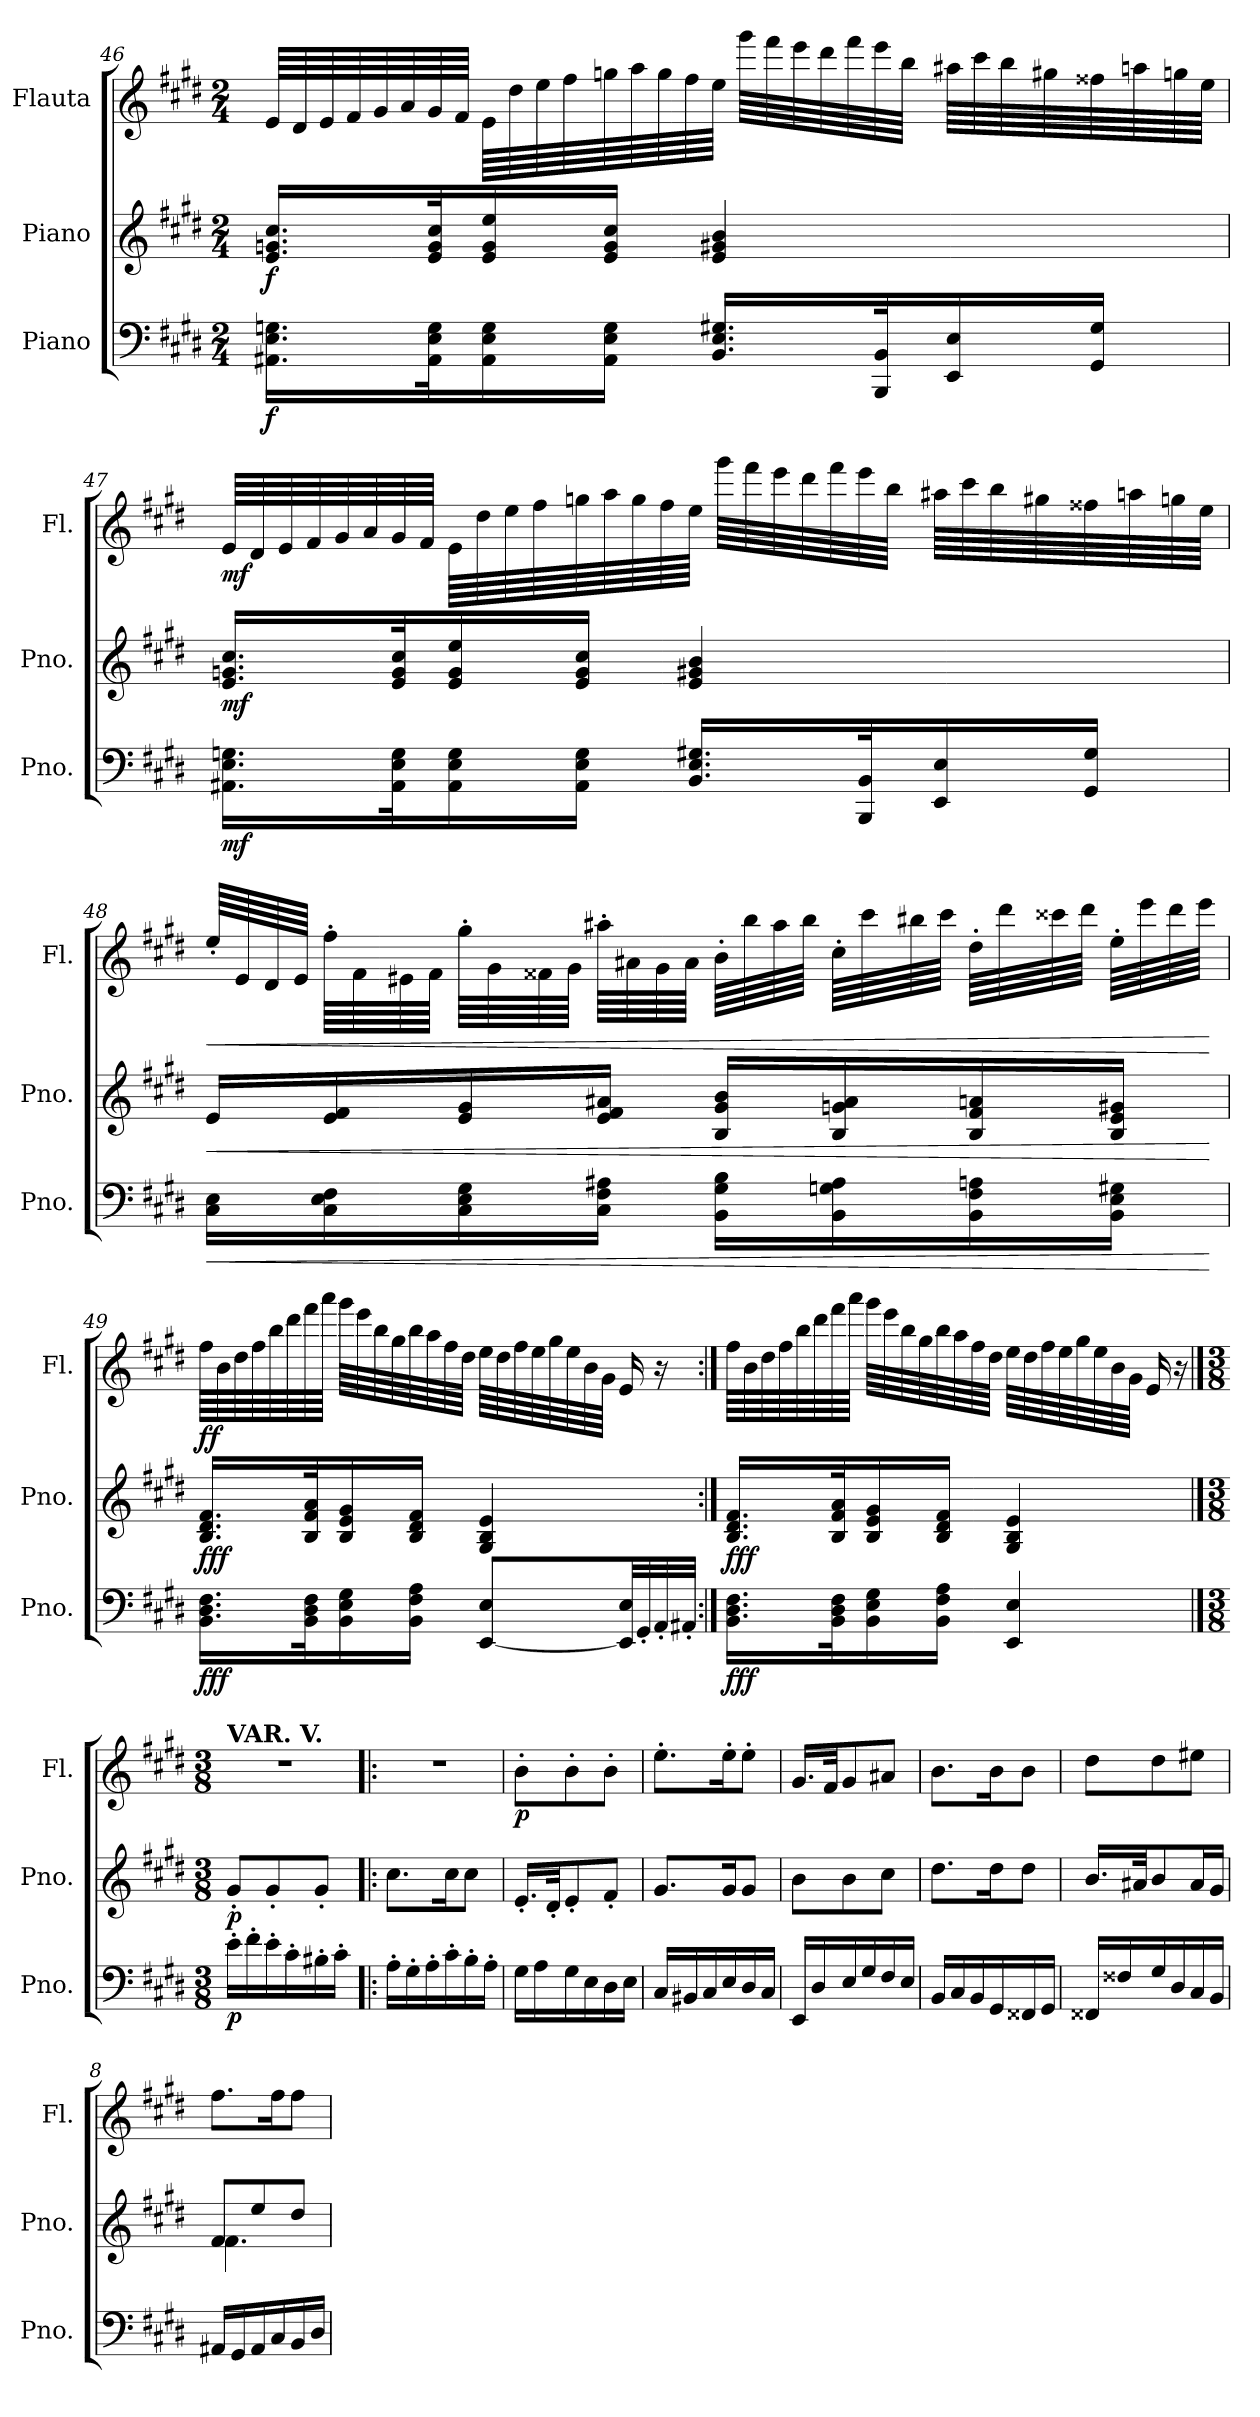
**kern	**dynam	**kern	**dynam	**kern	**dynam
*part3	*part3	*part2	*part2	*part1	*part1
*staff3	*staff3	*staff2	*staff2	*staff1	*staff1
*I"Piano	*	*I"Piano	*	*I"Flauta	*
*I'Pno.	*	*I'Pno.	*	*I'Fl.	*
!!LO:LB:g=z
*clefF4	*	*clefG2	*	*clefG2	*
*k[f#c#g#d#]	*	*k[f#c#g#d#]	*	*k[f#c#g#d#]	*
*M2/4	*	*M2/4	*	*M2/4	*
=46	=46	=46	=46	=46	=46
!	!LO:DY:b	!	!LO:DY:b	!	!
16.AA#X\ 16.E\ 16.Gn\LL	f	16.e/ 16.gn/ 16.cc#/LL	f	64e/LLLL	.
.	.	.	.	64d#/	.
.	.	.	.	64e/	.
.	.	.	.	64f#/	.
.	.	.	.	64g#/	.
.	.	.	.	64a/	.
32AA#\ 32E\ 32G\K	.	32e/ 32g/ 32cc#/K	.	64g#/	.
.	.	.	.	64f#/JJJJ	.
16AA#\ 16E\ 16G\	.	16e/ 16g/ 16ee/	.	64e\LLLL	.
.	.	.	.	64dd#\	.
.	.	.	.	64ee\	.
.	.	.	.	64ff#\	.
16AA#\ 16E\ 16G\JJ	.	16e/ 16g/ 16cc#/JJ	.	64ggn\	.
.	.	.	.	64aa\	.
.	.	.	.	64gg\	.
.	.	.	.	64ff#\	.
16.BB/ 16.E/ 16.G#X/LL	.	4e/ 4g#X/ 4b/	.	64ee\JJJJ	.
.	.	.	.	64ggg#\LLLL	.
.	.	.	.	64fff#\	.
.	.	.	.	64eee\	.
.	.	.	.	64ddd#\	.
.	.	.	.	64fff#\	.
32BBB/ 32BB/K	.	.	.	64eee\	.
.	.	.	.	64bb\JJJJ	.
16EE/ 16E/	.	.	.	64aa#X\LLLL	.
.	.	.	.	64ccc#\	.
.	.	.	.	64bb\	.
.	.	.	.	64gg#X\	.
16GG#/ 16G#/JJ	.	.	.	64ff##X\	.
.	.	.	.	64aan\	.
.	.	.	.	64ggn\	.
.	.	.	.	64ee\JJJJ	.
!!LO:PB:g=z
=47	=47	=47	=47	=47	=47
!	!LO:DY:b	!	!LO:DY:b	!	!LO:DY:b
16.AA#X\ 16.E\ 16.Gn\LL	mf	16.e/ 16.gn/ 16.cc#/LL	mf	64e/LLLL	mf
.	.	.	.	64d#/	.
.	.	.	.	64e/	.
.	.	.	.	64f#/	.
.	.	.	.	64g#/	.
.	.	.	.	64a/	.
32AA#\ 32E\ 32G\K	.	32e/ 32g/ 32cc#/K	.	64g#/	.
.	.	.	.	64f#/JJJJ	.
16AA#\ 16E\ 16G\	.	16e/ 16g/ 16ee/	.	64e\LLLL	.
.	.	.	.	64dd#\	.
.	.	.	.	64ee\	.
.	.	.	.	64ff#\	.
16AA#\ 16E\ 16G\JJ	.	16e/ 16g/ 16cc#/JJ	.	64ggn\	.
.	.	.	.	64aa\	.
.	.	.	.	64gg\	.
.	.	.	.	64ff#\	.
16.BB/ 16.E/ 16.G#X/LL	.	4e/ 4g#X/ 4b/	.	64ee\JJJJ	.
.	.	.	.	64ggg#\LLLL	.
.	.	.	.	64fff#\	.
.	.	.	.	64eee\	.
.	.	.	.	64ddd#\	.
.	.	.	.	64fff#\	.
32BBB/ 32BB/K	.	.	.	64eee\	.
.	.	.	.	64bb\JJJJ	.
16EE/ 16E/	.	.	.	64aa#X\LLLL	.
.	.	.	.	64ccc#\	.
.	.	.	.	64bb\	.
.	.	.	.	64gg#X\	.
16GG#/ 16G#/JJ	.	.	.	64ff##X\	.
.	.	.	.	64aan\	.
.	.	.	.	64ggn\	.
.	.	.	.	64ee\JJJJ	.
!!LO:LB:g=z
=48	=48	=48	=48	=48	=48
!	!LO:HP:b	!	!LO:HP:b	!	!LO:HP:b
16C#\ 16E\LL	<	16e/LL	<	64ee'/LLLL	<
.	.	.	.	64e/	.
.	.	.	.	64d#/	.
.	.	.	.	64e/JJJJ	.
16C#\ 16E\ 16F#\	.	16e/ 16f#/	.	64ff#'\LLLL	.
.	.	.	.	64f#\	.
.	.	.	.	64e#X\	.
.	.	.	.	64f#\JJJJ	.
16C#\ 16E\ 16G#\	.	16e/ 16g#/	.	64gg#'\LLLL	.
.	.	.	.	64g#\	.
.	.	.	.	64f##X\	.
.	.	.	.	64g#\JJJJ	.
16C#\ 16F#\ 16A#X\JJ	.	16e/ 16f#/ 16a#X/JJ	.	64aa#X'\LLLL	.
.	.	.	.	64a#X\	.
.	.	.	.	64g#\	.
.	.	.	.	64a#\JJJJ	.
16BB\ 16G#\ 16B\LL	.	16B/ 16g#/ 16b/LL	.	64b'\LLLL	.
.	.	.	.	64bb\	.
.	.	.	.	64aa#\	.
.	.	.	.	64bb\JJJJ	.
16BB\ 16Gn\ 16A#\	.	16B/ 16gn/ 16a#/	.	64cc#'\LLLL	.
.	.	.	.	64ccc#\	.
.	.	.	.	64bb#X\	.
.	.	.	.	64ccc#\JJJJ	.
16BB\ 16F#\ 16An\	.	16B/ 16f#/ 16an/	.	64dd#'\LLLL	.
.	.	.	.	64ddd#\	.
.	.	.	.	64ccc##X\	.
.	.	.	.	64ddd#\JJJJ	.
16BB\ 16E\ 16G#X\JJ	.	16B/ 16e/ 16g#X/JJ	.	64ee'\LLLL	.
.	.	.	.	64eee\	.
.	.	.	.	64ddd#\	.
.	.	.	.	64eee\JJJJ	.
.	[	.	[	.	[
!!LO:LB:g=z
=49	=49	=49	=49	=49	=49
!	!LO:DY:b	!	!	!	!
!	!LO:DY:n=1:b	!	!	!	!
!	!LO:DY:n=2:b	!	!LO:DY:b	!	!
!	!	!	!LO:DY:n=1:b	!	!
!	!	!	!LO:DY:n=2:b	!	!LO:DY:b
16.BB\ 16.D#\ 16.F#\LL	f f f	16.B/ 16.d#/ 16.f#/LL	f f f	64ff#\LLLL	ff
.	.	.	.	64b\	.
.	.	.	.	64dd#\	.
.	.	.	.	64ff#\	.
.	.	.	.	64bb\	.
.	.	.	.	64ddd#\	.
32BB\ 32D#\ 32F#\K	.	32B/ 32f#/ 32a/K	.	64fff#\	.
.	.	.	.	64aaa\JJJJ	.
16BB\ 16E\ 16G#\	.	16B/ 16e/ 16g#/	.	64ggg#\LLLL	.
.	.	.	.	64eee\	.
.	.	.	.	64bb\	.
.	.	.	.	64gg#\	.
16BB\ 16F#\ 16A\JJ	.	16B/ 16d#/ 16f#/JJ	.	64bb\	.
.	.	.	.	64aa\	.
.	.	.	.	64ff#\	.
.	.	.	.	64dd#\JJJJ	.
[8EE/ 8E/L	.	4G#/ 4B/ 4e/	.	64ee\LLLL	.
.	.	.	.	64dd#\	.
.	.	.	.	64ff#\	.
.	.	.	.	64ee\	.
.	.	.	.	64gg#\	.
.	.	.	.	64ee\	.
.	.	.	.	64b\	.
.	.	.	.	64g#\JJJJ	.
32EE/] 32E/LL	.	.	.	16e/	.
32GG#'/	.	.	.	.	.
32AA'/	.	.	.	16r	.
32AA#X'/JJJ	.	.	.	.	.
!!LO:PB:g=z
=50:|!	=50:|!	=50:|!	=50:|!	=50:|!	=50:|!
!	!LO:DY:b	!	!	!	!
!	!LO:DY:n=1:b	!	!	!	!
!	!LO:DY:n=2:b	!	!LO:DY:b	!	!
!	!	!	!LO:DY:n=1:b	!	!
!	!	!	!LO:DY:n=2:b	!	!
16.BB\ 16.D#\ 16.F#\LL	f f f	16.B/ 16.d#/ 16.f#/LL	f f f	64ff#\LLLL	.
.	.	.	.	64b\	.
.	.	.	.	64dd#\	.
.	.	.	.	64ff#\	.
.	.	.	.	64bb\	.
.	.	.	.	64ddd#\	.
32BB\ 32D#\ 32F#\K	.	32B/ 32f#/ 32a/K	.	64fff#\	.
.	.	.	.	64aaa\JJJJ	.
16BB\ 16E\ 16G#\	.	16B/ 16e/ 16g#/	.	64ggg#\LLLL	.
.	.	.	.	64eee\	.
.	.	.	.	64bb\	.
.	.	.	.	64gg#\	.
16BB\ 16F#\ 16A\JJ	.	16B/ 16d#/ 16f#/JJ	.	64bb\	.
.	.	.	.	64aa\	.
.	.	.	.	64ff#\	.
.	.	.	.	64dd#\JJJJ	.
4EE/ 4E/	.	4G#/ 4B/ 4e/	.	64ee\LLLL	.
.	.	.	.	64dd#\	.
.	.	.	.	64ff#\	.
.	.	.	.	64ee\	.
.	.	.	.	64gg#\	.
.	.	.	.	64ee\	.
.	.	.	.	64b\	.
.	.	.	.	64g#\JJJJ	.
.	.	.	.	16e/	.
.	.	.	.	16r	.
!!LO:LB:g=z
==1	==1	==1	==1	==1	==1
*M3/8	*	*M3/8	*	*M3/8	*
*	*	*	*	*MM80	*
!	!	!	!	!LO:TX:a:B:t=VAR. V.	!
!	!LO:DY:b	!	!LO:DY:b	!	!
16e'\LL	p	8g#'/L	p	4.r	.
16f#'\	.	.	.	.	.
16e'\	.	8g#'/	.	.	.
16c#'\	.	.	.	.	.
16B#X'\	.	8g#'/J	.	.	.
16c#'\JJ	.	.	.	.	.
=2!|:	=2!|:	=2!|:	=2!|:	=2!|:	=2!|:
16A'\LL	.	8.cc#\L	.	4.r	.
16G#'\	.	.	.	.	.
16A'\	.	.	.	.	.
16c#'\	.	16cc#\K	.	.	.
16B'\	.	8cc#\J	.	.	.
16A'\JJ	.	.	.	.	.
=3	=3	=3	=3	=3	=3
!	!	!	!	!	!LO:DY:b
16G#\LL	.	16.e'/LL	.	8b'\L	p
16A\	.	.	.	.	.
.	.	32d#'/JK	.	.	.
16G#\	.	8e'/	.	8b'\	.
16E\	.	.	.	.	.
16D#\	.	8f#'/J	.	8b'\J	.
16E\JJ	.	.	.	.	.
=4	=4	=4	=4	=4	=4
16C#/LL	.	8.g#/L	.	8.ee'\L	.
16BB#X/	.	.	.	.	.
16C#/	.	.	.	.	.
16E/	.	16g#/K	.	16ee'\K	.
16D#/	.	8g#/J	.	8ee'\J	.
16C#/JJ	.	.	.	.	.
=5	=5	=5	=5	=5	=5
16EE/LL	.	8b\L	.	16.g#/LL	.
16D#/	.	.	.	.	.
.	.	.	.	32f#/JK	.
16E/	.	8b\	.	8g#/	.
16G#/	.	.	.	.	.
16F#/	.	8cc#\J	.	8a#X/J	.
16E/JJ	.	.	.	.	.
=6	=6	=6	=6	=6	=6
16BB/LL	.	8.dd#\L	.	8.b\L	.
16C#/	.	.	.	.	.
16BB/	.	.	.	.	.
16GG#/	.	16dd#\K	.	16b\K	.
16FF##X/	.	8dd#\J	.	8b\J	.
16GG#/JJ	.	.	.	.	.
!!LO:LB:g=z
=7	=7	=7	=7	=7	=7
16FF##X/LL	.	16.b/LL	.	8dd#\L	.
16F##X/	.	.	.	.	.
.	.	32a#X/JK	.	.	.
16G#/	.	8b/	.	8dd#\	.
16D#/	.	.	.	.	.
16C#/	.	16a#/L	.	8ee#X\J	.
16BB/JJ	.	16g#/JJ	.	.	.
=8	=8	=8	=8	=8	=8
*	*	*^	*	*	*
16AA#X/LL	.	8f#/L	4.f#\	.	8.ff#\L	.
16GG#/	.	.	.	.	.	.
16AA#/	.	8ee/	.	.	.	.
16C#/	.	.	.	.	16ff#\K	.
16BB/	.	8dd#/J	.	.	8ff#\J	.
16D#/JJ	.	.	.	.	.	.
*	*	*v	*v	*	*	*
=	=	=	=	=	=
*-	*-	*-	*-	*-	*-
